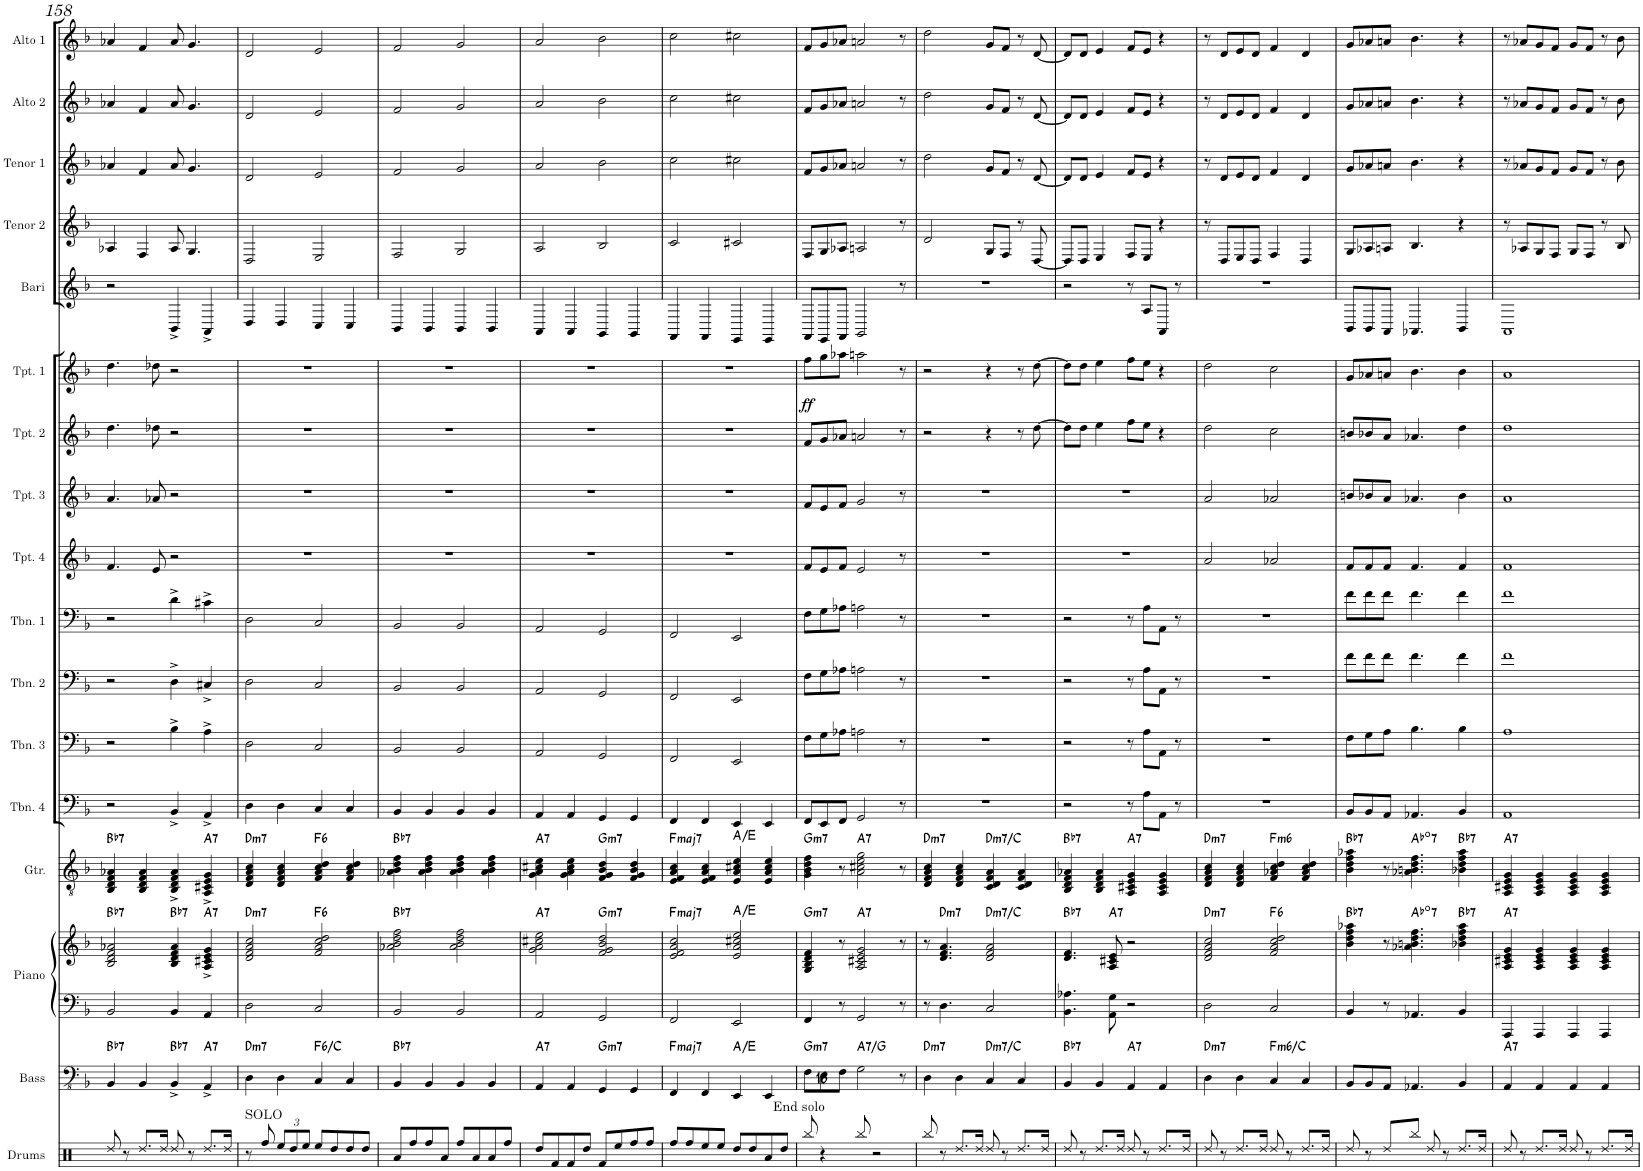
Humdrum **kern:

**kern	**kern	**harte	**kern	**kern	**harte	**kern	**harte	**kern	**kern	**kern	**kern	**kern	**kern	**kern	**kern	**dynam	**kern	**kern	**kern	**kern	**kern
*part17	*part16	*part16	*part15	*part15	*part15	*part14	*part14	*part13	*part12	*part11	*part10	*part9	*part8	*part7	*part6	*part6	*part5	*part4	*part3	*part2	*part1
*staff18	*staff17	*	*staff16	*staff15	*	*staff14	*	*staff13	*staff12	*staff11	*staff10	*staff9	*staff8	*staff7	*staff6	*staff6	*staff5	*staff4	*staff3	*staff2	*staff1
*I"Drums	*I"Bass	*	*I"Piano	*	*	*I"Guitar	*	*I"Trombone 4	*I"Trombone 3	*I"Trombone 2	*I"Trombone 1	*I"Trumpet 4	*I"Trumpet 3	*I"Trumpet 2	*I"Trumpet 1	*	*I"Baritone Sax	*I"Tenor Sax 2	*I"Tenor Sax 1	*I"Alto Sax 2	*I"Alto Sax 1
*I'Drums	*I'Bass	*	*I'Piano	*	*	*I'Gtr.	*	*I'Tbn. 4	*I'Tbn. 3	*I'Tbn. 2	*I'Tbn. 1	*I'Tpt. 4	*I'Tpt. 3	*I'Tpt. 2	*I'Tpt. 1	*	*I'Bari	*I'Tenor 2	*I'Tenor 1	*I'Alto 2	*I'Alto 1
!!LO:PB:g=z
*clefX	*clefFv4	*	*clefF4	*clefG2	*	*clefGv2	*	*clefF4	*clefF4	*clefF4	*clefF4	*clefG2	*clefG2	*clefG2	*clefG2	*	*clefG2	*clefG2	*clefG2	*clefG2	*clefG2
*	*	*	*	*	*	*	*	*	*	*	*	*ITrd1c2	*ITrd1c2	*ITrd1c2	*ITrd1c2	*	*ITrd12c21	*ITrd8c14	*ITrd8c14	*ITrd5c9	*ITrd5c9
*k[]	*k[b-]	*	*k[b-]	*k[b-]	*	*k[b-]	*	*k[b-]	*k[b-]	*k[b-]	*k[b-]	*k[b-]	*k[b-]	*k[b-]	*k[b-]	*	*k[b-]	*k[b-]	*k[b-]	*k[b-]	*k[b-]
*M4/4	*M4/4	*	*M4/4	*M4/4	*	*M4/4	*	*M4/4	*M4/4	*M4/4	*M4/4	*M4/4	*M4/4	*M4/4	*M4/4	*	*M4/4	*M4/4	*M4/4	*M4/4	*M4/4
=158	=158	=158	=158	=158	=158	=158	=158	=158	=158	=158	=158	=158	=158	=158	=158	=158	=158	=158	=158	=158	=158
!	!	!LO:H:kt=7	!	!	!LO:H:kt=7	!	!LO:H:kt=7	!	!	!	!	!	!	!	!	!	!	!	!	!	!
8Rdd/	4BBB-/	Bb:7	2BB-/	2B-/ 2d/ 2f/ 2a-X/	Bb:7	4BB-/ 4D/ 4F/ 4A-X/	Bb:7	2r	2r	2r	2r	4.f/	4.a/	4.dd\	4.dd\	.	2r	4A-X/	4a-X/	4a-X/	4a-X/
8r	.	.	.	.	.	.	.	.	.	.	.	.	.	.	.	.	.	.	.	.	.
8.Rdd/L	4BBB-/	.	.	.	.	4BB-/ 4D/ 4F/ 4A-/	.	.	.	.	.	.	.	.	.	.	.	4F/	4f/	4f/	4f/
.	.	.	.	.	.	.	.	.	.	.	.	8e/	8a-X/	8dd-X\	8dd-X\	.	.	.	.	.	.
16Rdd/Jk	.	.	.	.	.	.	.	.	.	.	.	.	.	.	.	.	.	.	.	.	.
!	!	!LO:H:kt=7	!	!	!LO:H:kt=7	!	!	!	!	!	!	!	!	!	!	!	!	!	!	!	!
8Rdd/	4BBB-^/	Bb:7	4BB-/	4B-/ 4d/ 4f/ 4a-/	Bb:7	4BB-/^ 4D/^ 4F/^ 4A-/^	.	4BB-^/	4B-^\	4D^\	4d^\	2r	2r	2r	2r	.	4BB-^/	8A-/	8a-/	8a-/	8a-/
8r	.	.	.	.	.	.	.	.	.	.	.	.	.	.	.	.	.	4.G/	4.g/	4.g/	4.g/
!	!	!LO:H:kt=7	!	!	!LO:H:kt=7	!	!LO:H:kt=7	!	!	!	!	!	!	!	!	!	!	!	!	!	!
8.Rdd/L	4AAA^/	A:7	4AA/	4A/^ 4c#X/^ 4e/^ 4g/^	A:7	4AA/^ 4C#X/^ 4E/^ 4G/^	A:7	4AA^/	4A^\	4C#X^/	4c#X^\	.	.	.	.	.	4AA^/	.	.	.	.
16Rdd/Jk	.	.	.	.	.	.	.	.	.	.	.	.	.	.	.	.	.	.	.	.	.
=159	=159	=159	=159	=159	=159	=159	=159	=159	=159	=159	=159	=159	=159	=159	=159	=159	=159	=159	=159	=159	=159
!LO:TX:a:t=SOLO	!	!LO:H:kt=m7	!	!	!LO:H:kt=m7	!	!LO:H:kt=m7	!	!	!	!	!	!	!	!	!	!	!	!	!	!
8r	4DD\	D:min7	2D\	2d/ 2f/ 2a/ 2cc/	D:min7	4D/ 4F/ 4A/ 4c/	D:min7	4D\	2D\	2D\	2D\	1r	1r	1r	1r	.	4D/	2D/	2d/	2d/	2d/
8Rff/	.	.	.	.	.	.	.	.	.	.	.	.	.	.	.	.	.	.	.	.	.
*Xbrackettup	*	*	*	*	*	*	*	*	*	*	*	*	*	*	*	*	*	*	*	*	*
12Ree/L	4DD\	.	.	.	.	4D/ 4F/ 4A/ 4c/	.	4D\	.	.	.	.	.	.	.	.	4D/	.	.	.	.
12Rdd/	.	.	.	.	.	.	.	.	.	.	.	.	.	.	.	.	.	.	.	.	.
12Ree/J	.	.	.	.	.	.	.	.	.	.	.	.	.	.	.	.	.	.	.	.	.
!	!	!LO:H:kt=6	!	!	!LO:H:kt=6	!	!LO:H:kt=6	!	!	!	!	!	!	!	!	!	!	!	!	!	!
8Ree/L	4CC/	F:maj6/5	2C/	2f/ 2a/ 2cc/ 2dd/	F:maj6	4F/ 4A/ 4c/ 4d/	F:maj6	4C/	2C/	2C/	2C/	.	.	.	.	.	4C/	2E/	2e/	2e/	2e/
8Rdd/	.	.	.	.	.	.	.	.	.	.	.	.	.	.	.	.	.	.	.	.	.
8Rdd/	4CC/	.	.	.	.	4F/ 4A/ 4c/ 4d/	.	4C/	.	.	.	.	.	.	.	.	4C/	.	.	.	.
8Rdd/J	.	.	.	.	.	.	.	.	.	.	.	.	.	.	.	.	.	.	.	.	.
=160	=160	=160	=160	=160	=160	=160	=160	=160	=160	=160	=160	=160	=160	=160	=160	=160	=160	=160	=160	=160	=160
!	!	!LO:H:kt=7	!	!	!LO:H:kt=7	!	!LO:H:kt=7	!	!	!	!	!	!	!	!	!	!	!	!	!	!
8Ra/L	4BBB-/	Bb:7	2BB-/	2a-X\ 2b-\ 2dd\ 2ff\	Bb:7	4A-X\ 4B-\ 4d\ 4f\	Bb:7	4BB-/	2BB-/	2BB-/	2BB-/	1r	1r	1r	1r	.	4BB-/	2F/	2f/	2f/	2f/
8Rff/	.	.	.	.	.	.	.	.	.	.	.	.	.	.	.	.	.	.	.	.	.
8Rff/	4BBB-/	.	.	.	.	4A-\ 4B-\ 4d\ 4f\	.	4BB-/	.	.	.	.	.	.	.	.	4BB-/	.	.	.	.
8Ra/J	.	.	.	.	.	.	.	.	.	.	.	.	.	.	.	.	.	.	.	.	.
8Rff/L	4BBB-/	.	2BB-/	2a-\ 2b-\ 2dd\ 2ff\	.	4A-\ 4B-\ 4d\ 4f\	.	4BB-/	2BB-/	2BB-/	2BB-/	.	.	.	.	.	4BB-/	2G/	2g/	2g/	2g/
8Ra/	.	.	.	.	.	.	.	.	.	.	.	.	.	.	.	.	.	.	.	.	.
8Ra/	4BBB-/	.	.	.	.	4A-\ 4B-\ 4d\ 4f\	.	4BB-/	.	.	.	.	.	.	.	.	4BB-/	.	.	.	.
8Rff/J	.	.	.	.	.	.	.	.	.	.	.	.	.	.	.	.	.	.	.	.	.
=161	=161	=161	=161	=161	=161	=161	=161	=161	=161	=161	=161	=161	=161	=161	=161	=161	=161	=161	=161	=161	=161
!	!	!LO:H:kt=7	!	!	!LO:H:kt=7	!	!LO:H:kt=7	!	!	!	!	!	!	!	!	!	!	!	!	!	!
8Rdd/L	4AAA/	A:7	2AA/	2g\ 2a\ 2cc#X\ 2ee\	A:7	4G\ 4A\ 4c#X\ 4e\	A:7	4AA/	2AA/	2AA/	2AA/	1r	1r	1r	1r	.	4AA/	2A/	2a/	2a/	2a/
8Rf/	.	.	.	.	.	.	.	.	.	.	.	.	.	.	.	.	.	.	.	.	.
8Rf/	4AAA/	.	.	.	.	4G\ 4A\ 4c#\ 4e\	.	4AA/	.	.	.	.	.	.	.	.	4AA/	.	.	.	.
8Rdd/J	.	.	.	.	.	.	.	.	.	.	.	.	.	.	.	.	.	.	.	.	.
!	!	!LO:H:kt=m7	!	!	!LO:H:kt=m7	!	!LO:H:kt=m7	!	!	!	!	!	!	!	!	!	!	!	!	!	!
8Rf/L	4GGG/	G:min7	2GG/	2f/ 2g/ 2b-/ 2dd/	G:min7	4F/ 4G/ 4B-/ 4d/	G:min7	4GG/	2GG/	2GG/	2GG/	.	.	.	.	.	4GG/	2B-/	2b-\	2b-\	2b-\
8Ree/	.	.	.	.	.	.	.	.	.	.	.	.	.	.	.	.	.	.	.	.	.
8Rff/	4GGG/	.	.	.	.	4F/ 4G/ 4B-/ 4d/	.	4GG/	.	.	.	.	.	.	.	.	4GG/	.	.	.	.
8Rff/J	.	.	.	.	.	.	.	.	.	.	.	.	.	.	.	.	.	.	.	.	.
=162	=162	=162	=162	=162	=162	=162	=162	=162	=162	=162	=162	=162	=162	=162	=162	=162	=162	=162	=162	=162	=162
!	!	!LO:H:kt=maj7	!	!	!LO:H:kt=maj7	!	!LO:H:kt=maj7	!	!	!	!	!	!	!	!	!	!	!	!	!	!
8Rff/L	4FFF/	F:maj7	2FF/	2e/ 2f/ 2a/ 2cc/	F:maj7	4E/ 4F/ 4A/ 4c/	F:maj7	4FF/	2FF/	2FF/	2FF/	1r	1r	1r	1r	.	4FF/	2c/	2cc\	2cc\	2cc\
8Rff/	.	.	.	.	.	.	.	.	.	.	.	.	.	.	.	.	.	.	.	.	.
8Ree/	4FFF/	.	.	.	.	4E/ 4F/ 4A/ 4c/	.	4FF/	.	.	.	.	.	.	.	.	4FF/	.	.	.	.
8Ree/J	.	.	.	.	.	.	.	.	.	.	.	.	.	.	.	.	.	.	.	.	.
8Rdd/L	4EEE/	A:maj/5	2EE/	2e/ 2a/ 2cc#X/ 2ee/	A:maj/5	4E/ 4A/ 4c#X/ 4e/	A:maj/5	4EE/	2EE/	2EE/	2EE/	.	.	.	.	.	4EE/	2c#X/	2cc#X\	2cc#X\	2cc#X\
8Rdd/	.	.	.	.	.	.	.	.	.	.	.	.	.	.	.	.	.	.	.	.	.
8Ra/	4EEE/	.	.	.	.	4E/ 4A/ 4c#/ 4e/	.	4EE/	.	.	.	.	.	.	.	.	4EE/	.	.	.	.
!LO:TX:a:t=End solo	!	!	!	!	!	!	!	!	!	!	!	!	!	!	!	!	!	!	!	!	!
8Rdd/J	.	.	.	.	.	.	.	.	.	.	.	.	.	.	.	.	.	.	.	.	.
=163	=163	=163	=163	=163	=163	=163	=163	=163	=163	=163	=163	=163	=163	=163	=163	=163	=163	=163	=163	=163	=163
!	!	!LO:H:kt=m7	!	!	!LO:H:kt=m7	!	!LO:H:kt=m7	!	!	!	!	!	!	!	!	!LO:DY:b	!	!	!	!	!
8Rbb/	8FF\L	G:min7	4FF/	4G/ 4B-/ 4d/ 4f/	G:min7	4G\ 4B-\ 4d\ 4f\	G:min7	8FF/L	8F\L	8F\L	8F\L	8f/L	8f/L	8f/L	8ff\L	ff	8FF/L	8F/L	8f/L	8f/L	8f/L
4r	8EE\	.	.	.	.	.	.	8EE/	8G\	8G\	8G\	8e/	8e/	8g/	8gg\	.	8EE/	8G/	8g/	8g/	8g/
.	8FF\J	.	8r	8r	.	8r	.	8FF/J	8A-X\J	8A-X\J	8A-X\J	8f/J	8f/J	8a-X/J	8aa-X\J	.	8FF/J	8A-X/J	8a-X/J	8a-X/J	8a-X/J
!	!	!LO:H:kt=7	!	!	!LO:H:kt=7	!	!LO:H:kt=7	!	!	!	!	!	!	!	!	!	!	!	!	!	!
8Rbb/	2GG\	A:7/b7	2GG/	2A/ 2c#X/ 2e/ 2g/	A:7	2A\ 2c#X\ 2e\ 2g\	A:7	2GG/	2An\	2An\	2An\	2e/	2g/	2an/	2aan\	.	2GG/	2An/	2an/	2an/	2an/
2r	.	.	.	.	.	.	.	.	.	.	.	.	.	.	.	.	.	.	.	.	.
.	8r	.	8r	8r	.	8r	.	8r	8r	8r	8r	8r	8r	8r	8r	.	8r	8r	8r	8r	8r
=164	=164	=164	=164	=164	=164	=164	=164	=164	=164	=164	=164	=164	=164	=164	=164	=164	=164	=164	=164	=164	=164
!	!	!LO:H:kt=m7	!	!	!	!	!LO:H:kt=m7	!	!	!	!	!	!	!	!	!	!	!	!	!	!
8Rbb/	4DD\	D:min7	8r	8r	.	4D/ 4F/ 4A/ 4c/	D:min7	1r	1r	1r	1r	1r	1r	2r	2r	.	1r	2d/	2dd\	2dd\	2dd\
!	!	!	!	!	!LO:H:kt=m7	!	!	!	!	!	!	!	!	!	!	!	!	!	!	!	!
8r	.	.	4.D\	4.d/ 4.f/ 4.a/	D:min7	.	.	.	.	.	.	.	.	.	.	.	.	.	.	.	.
8.Rdd/L	4DD\	.	.	.	.	4D/ 4F/ 4A/ 4c/	.	.	.	.	.	.	.	.	.	.	.	.	.	.	.
16Rdd/Jk	.	.	.	.	.	.	.	.	.	.	.	.	.	.	.	.	.	.	.	.	.
!	!	!LO:H:kt=m7	!	!	!LO:H:kt=m7	!	!LO:H:kt=m7	!	!	!	!	!	!	!	!	!	!	!	!	!	!
8Rdd/	4CC/	D:min7/b7	2C/	2d/ 2f/ 2a/	D:min7/b7	4C/ 4D/ 4F/ 4A/	D:min7/b7	.	.	.	.	.	.	4r	4r	.	.	8G/L	8g/L	8g/L	8g/L
8r	.	.	.	.	.	.	.	.	.	.	.	.	.	.	.	.	.	8F/J	8f/J	8f/J	8f/J
8.Rdd/L	4CC/	.	.	.	.	4C/ 4D/ 4F/ 4A/	.	.	.	.	.	.	.	8r	8r	.	.	8r	8r	8r	8r
.	.	.	.	.	.	.	.	.	.	.	.	.	.	[8dd\	[8dd\	.	.	[8D/	[8d/	[8d/	[8d/
16Rdd/Jk	.	.	.	.	.	.	.	.	.	.	.	.	.	.	.	.	.	.	.	.	.
=165	=165	=165	=165	=165	=165	=165	=165	=165	=165	=165	=165	=165	=165	=165	=165	=165	=165	=165	=165	=165	=165
!	!	!LO:H:kt=7	!	!	!LO:H:kt=7	!	!LO:H:kt=7	!	!	!	!	!	!	!	!	!	!	!	!	!	!
8Rdd/	4BBB-/	Bb:7	4.BB-\ 4.A-X\	4.d/ 4.f/	Bb:7	4BB-/ 4D/ 4F/ 4A-X/	Bb:7	2r	2r	2r	2r	1r	1r	8dd\L]	8dd\L]	.	2r	8D/L]	8d/L]	8d/L]	8d/L]
8r	.	.	.	.	.	.	.	.	.	.	.	.	.	8dd\J	8dd\J	.	.	8D/J	8d/J	8d/J	8d/J
8.Rdd/L	4BBB-/	.	.	.	.	4BB-/ 4D/ 4F/ 4A-/	.	.	.	.	.	.	.	4ee\	4ee\	.	.	4E/	4e/	4e/	4e/
!	!	!	!	!	!LO:H:kt=7	!	!	!	!	!	!	!	!	!	!	!	!	!	!	!	!
.	.	.	8AA\ 8G\	8A/ 8c#X/ 8e/	A:7	.	.	.	.	.	.	.	.	.	.	.	.	.	.	.	.
16Rdd/Jk	.	.	.	.	.	.	.	.	.	.	.	.	.	.	.	.	.	.	.	.	.
!	!	!LO:H:kt=7	!	!	!	!	!LO:H:kt=7	!	!	!	!	!	!	!	!	!	!	!	!	!	!
8Rdd/	4AAA/	A:7	2r	2r	.	4AA/ 4C#X/ 4E/ 4G/	A:7	8r	8r	8r	8r	.	.	8ff\L	8ff\L	.	8r	8F/L	8f/L	8f/L	8f/L
8r	.	.	.	.	.	.	.	8A\L	8A\L	8A\L	8A\L	.	.	8ee\J	8ee\J	.	8A/L	8E/J	8e/J	8e/J	8e/J
8.Rdd/L	4AAA/	.	.	.	.	4AA/ 4C#/ 4E/ 4G/	.	8AA\J	8AA\J	8AA\J	8AA\J	.	.	4r	4r	.	8AA/J	4r	4r	4r	4r
.	.	.	.	.	.	.	.	8r	8r	8r	8r	.	.	.	.	.	8r	.	.	.	.
16Rdd/Jk	.	.	.	.	.	.	.	.	.	.	.	.	.	.	.	.	.	.	.	.	.
=166	=166	=166	=166	=166	=166	=166	=166	=166	=166	=166	=166	=166	=166	=166	=166	=166	=166	=166	=166	=166	=166
!	!	!LO:H:kt=m7	!	!	!LO:H:kt=m7	!	!LO:H:kt=m7	!	!	!	!	!	!	!	!	!	!	!	!	!	!
8Rdd/	4DD\	D:min7	2D\	2d/ 2f/ 2a/ 2cc/	D:min7	4D/ 4F/ 4A/ 4c/	D:min7	1r	1r	1r	1r	2a/	2a/	2dd\	2dd\	.	1r	8r	8r	8r	8r
8r	.	.	.	.	.	.	.	.	.	.	.	.	.	.	.	.	.	8D/L	8d/L	8d/L	8d/L
8.Rdd/L	4DD\	.	.	.	.	4D/ 4F/ 4A/ 4c/	.	.	.	.	.	.	.	.	.	.	.	8E/	8e/	8e/	8e/
.	.	.	.	.	.	.	.	.	.	.	.	.	.	.	.	.	.	8D/J	8d/J	8d/J	8d/J
16Rdd/Jk	.	.	.	.	.	.	.	.	.	.	.	.	.	.	.	.	.	.	.	.	.
!	!	!LO:H:kt=m6	!	!	!LO:H:kt=6	!	!LO:H:kt=m6	!	!	!	!	!	!	!	!	!	!	!	!	!	!
8Rdd/	4CC/	F:min6/5	2C/	2f/ 2a/ 2cc/ 2dd/	F:maj6	4F/ 4A-X/ 4c/ 4d/	F:min6	.	.	.	.	2a-X/	2a-X/	2cc\	2cc\	.	.	4F/	4f/	4f/	4f/
8r	.	.	.	.	.	.	.	.	.	.	.	.	.	.	.	.	.	.	.	.	.
8.Rdd/L	4CC/	.	.	.	.	4F/ 4A-/ 4c/ 4d/	.	.	.	.	.	.	.	.	.	.	.	4D/	4d/	4d/	4d/
16Rdd/Jk	.	.	.	.	.	.	.	.	.	.	.	.	.	.	.	.	.	.	.	.	.
=167	=167	=167	=167	=167	=167	=167	=167	=167	=167	=167	=167	=167	=167	=167	=167	=167	=167	=167	=167	=167	=167
!	!	!	!	!	!LO:H:kt=7	!	!LO:H:kt=7	!	!	!	!	!	!	!	!	!	!	!	!	!	!
8Rdd/	8BBB-/L	.	4BB-/	4b-\ 4dd\ 4ff\ 4aa-X\	Bb:7	4B-\ 4d\ 4f\ 4a-X\	Bb:7	8BB-/L	8F\L	8f\L	8f\L	8f/L	8bn/L	8bn/L	8g/L	.	8BB-/L	8G/L	8g/L	8g/L	8g/L
8r	8BBB-/	.	.	.	.	.	.	8BB-/	8G\	8f\	8f\	8f/	8b-X/	8b-X/	8a-X/	.	8BB-/	8A-X/	8a-X/	8a-X/	8a-X/
8Rdd/L	8AAA/J	.	8r	8r	.	8r	.	8AA/J	8A\J	8f\J	8f\J	8f/J	8a/J	8a/J	8an/J	.	8AA/J	8An/J	8an/J	8an/J	8an/J
!	!	!	!	!	!LO:H:kt=7	!	!LO:H:kt=7	!	!	!	!	!	!	!	!	!	!	!	!	!	!
8Rbb/J	4.AAA-X/	.	4.AA-X/	4.a-X\ 4.bn\ 4.dd\ 4.ff\	Ab:dim7	4.A-X\ 4.Bn\ 4.d\ 4.f\	Ab:dim7	4.AA-X/	4.B-\	4.f\	4.f\	4.f/	4.a-X/	4.a-X/	4.b-\	.	4.AA-X/	4.B-/	4.b-\	4.b-\	4.b-\
8Rdd/	.	.	.	.	.	.	.	.	.	.	.	.	.	.	.	.	.	.	.	.	.
8r	.	.	.	.	.	.	.	.	.	.	.	.	.	.	.	.	.	.	.	.	.
!	!	!	!	!	!LO:H:kt=7	!	!LO:H:kt=7	!	!	!	!	!	!	!	!	!	!	!	!	!	!
8.Rdd/L	4BBB-/	.	4BB-/	4b-X\ 4dd\ 4ff\ 4aa-\	Bb:7	4B-X\ 4d\ 4f\ 4a-\	Bb:7	4BB-/	4B-\	4f\	4f\	4f/	4b-\	4dd\	4b-\	.	4BB-/	4r	4r	4r	4r
16Rdd/Jk	.	.	.	.	.	.	.	.	.	.	.	.	.	.	.	.	.	.	.	.	.
=168	=168	=168	=168	=168	=168	=168	=168	=168	=168	=168	=168	=168	=168	=168	=168	=168	=168	=168	=168	=168	=168
!	!	!LO:H:kt=7	!	!	!LO:H:kt=7	!	!LO:H:kt=7	!	!	!	!	!	!	!	!	!	!	!	!	!	!
8Rdd/	4AAA/	A:7	4AAA/	4A/ 4c#X/ 4e/ 4g/	A:7	4AA/ 4C#X/ 4E/ 4G/	A:7	1AA	1A	1f	1f	1f	1a	1dd	1a	.	1AA	8r	8r	8r	8r
8r	.	.	.	.	.	.	.	.	.	.	.	.	.	.	.	.	.	8A-X/L	8a-X/L	8a-X/L	8a-X/L
8.Rdd/L	4AAA/	.	4AAA/	4A/ 4c#/ 4e/ 4g/	.	4AA/ 4C#/ 4E/ 4G/	.	.	.	.	.	.	.	.	.	.	.	8G/	8g/	8g/	8g/
.	.	.	.	.	.	.	.	.	.	.	.	.	.	.	.	.	.	8F/J	8f/J	8f/J	8f/J
16Rdd/Jk	.	.	.	.	.	.	.	.	.	.	.	.	.	.	.	.	.	.	.	.	.
8Rdd/	4AAA/	.	4AAA/	4A/ 4c#/ 4e/ 4g/	.	4AA/ 4C#/ 4E/ 4G/	.	.	.	.	.	.	.	.	.	.	.	8G/L	8g/L	8g/L	8g/L
8r	.	.	.	.	.	.	.	.	.	.	.	.	.	.	.	.	.	8F/J	8f/J	8f/J	8f/J
8.Rdd/L	4AAA/	.	4AAA/	4A/ 4c#/ 4e/ 4g/	.	4AA/ 4C#/ 4E/ 4G/	.	.	.	.	.	.	.	.	.	.	.	8r	8r	8r	8r
.	.	.	.	.	.	.	.	.	.	.	.	.	.	.	.	.	.	8B-/	8b-\	8b-\	8b-\
16Rdd/Jk	.	.	.	.	.	.	.	.	.	.	.	.	.	.	.	.	.	.	.	.	.
=	=	=	=	=	=	=	=	=	=	=	=	=	=	=	=	=	=	=	=	=	=
*-	*-	*-	*-	*-	*-	*-	*-	*-	*-	*-	*-	*-	*-	*-	*-	*-	*-	*-	*-	*-	*-
